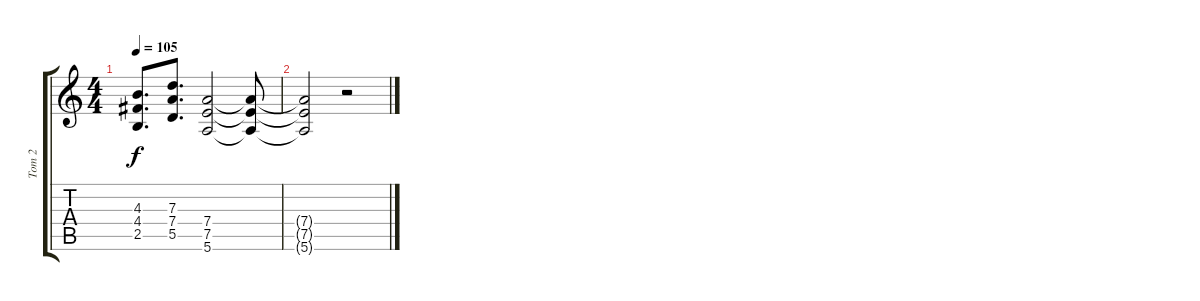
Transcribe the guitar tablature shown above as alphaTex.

\track ("Tom 2" "Tom 2") {instrument distortionguitar}
\staff {score tabs}
\tuning (E4 B3 G3 D3 A2 E2) {hide}
\ts (4 4)
\tempo 105
\clef g2
\ks c
(4.3 4.4 2.5).8{d dy f} (7.3 7.4 5.5).8{d} (7.4 7.5 5.6).2 (7.4{t} 7.5{t} 5.6{t}).8 |
(7.4{t} 7.5{t} 5.6{t}).2 r.2
